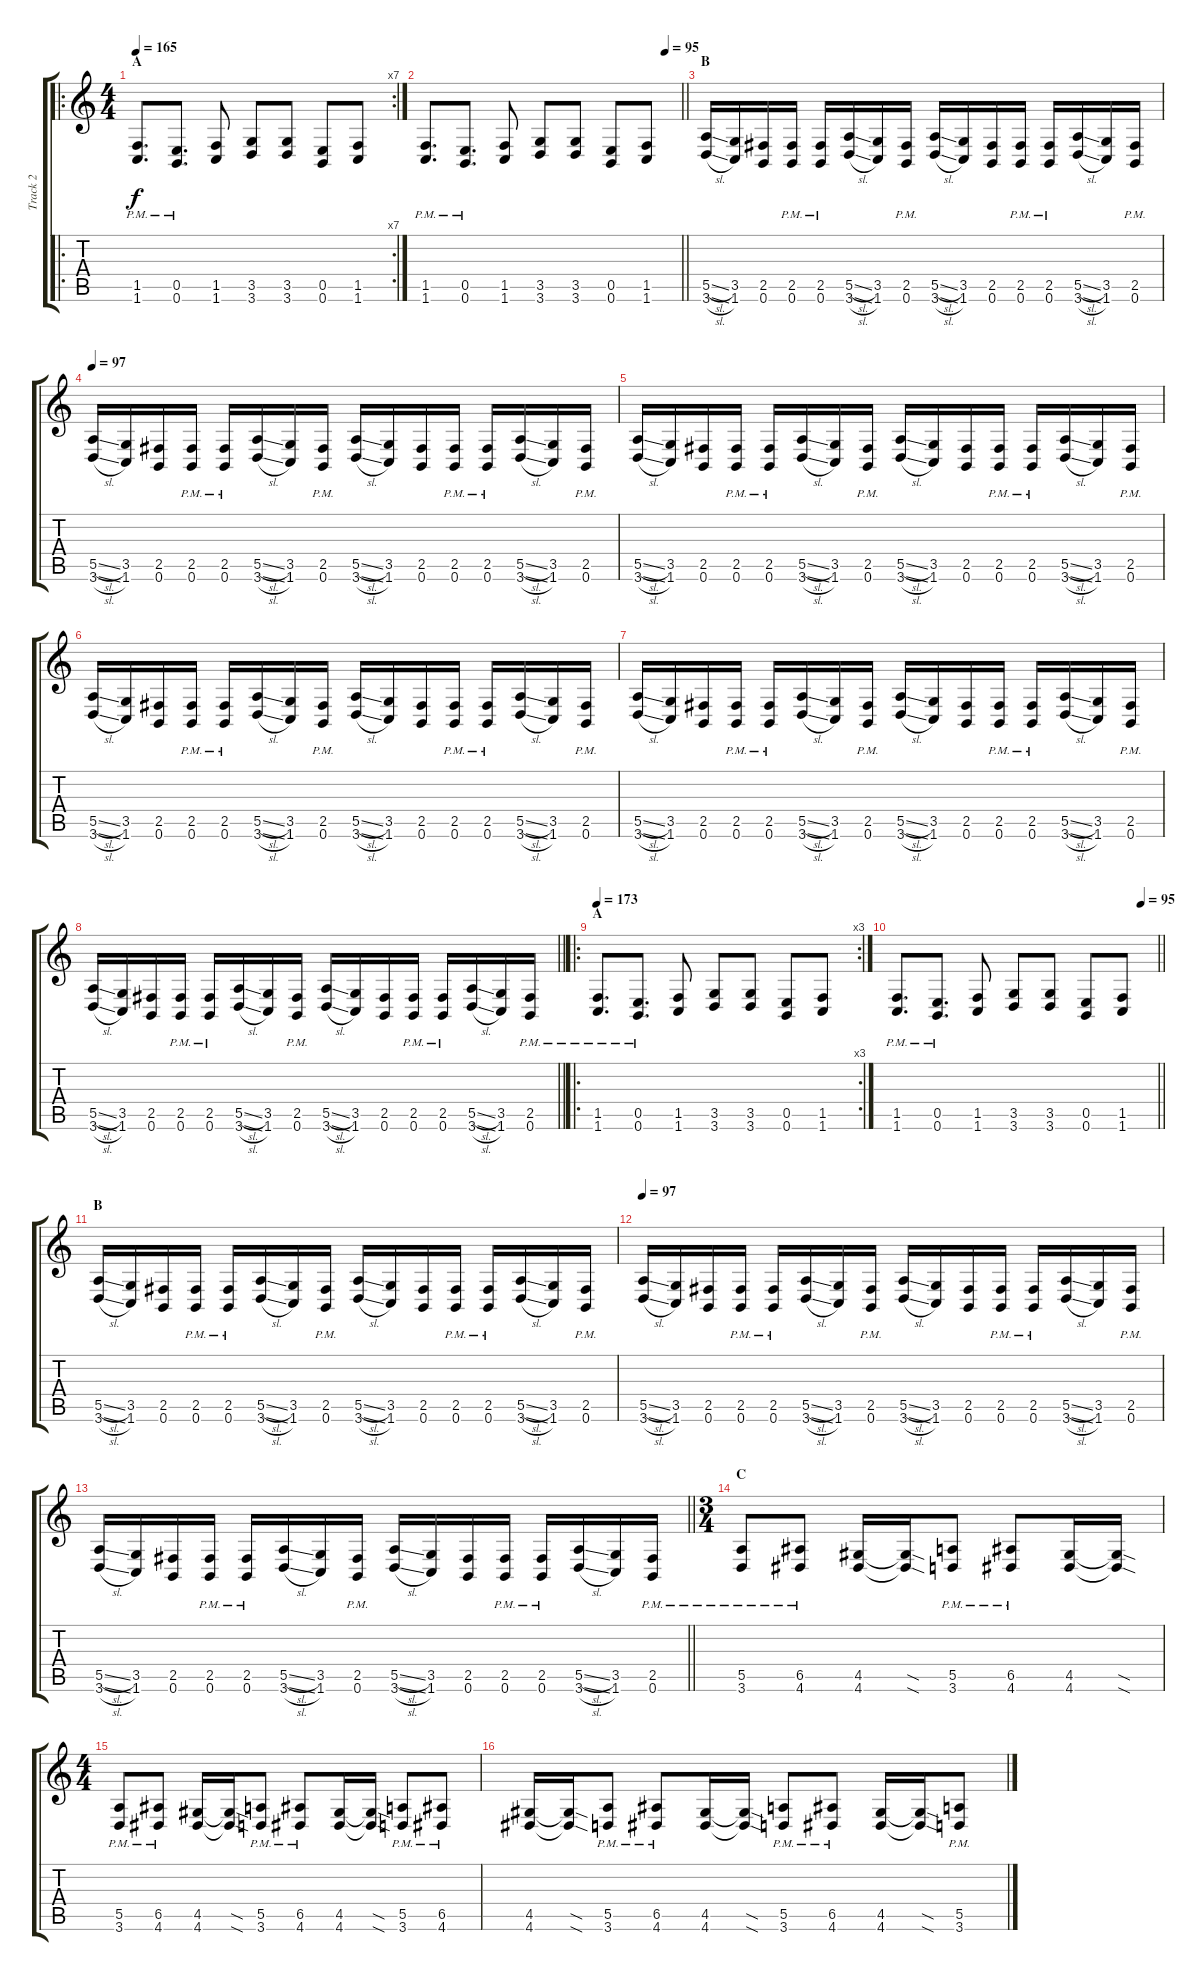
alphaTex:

\track ("Track 2" "Track 2") {instrument distortionguitar}
\staff {score tabs}
\tuning (B3 Gb3 D3 A2 E2 B1) {hide}
\ro
\rc 7
\ts (4 4)
\section ("" "A")
\tempo 165
\clef g2
\ks c
(1.5{pm} 1.6{pm}).8{d dy f instrument distortionguitar} (0.5{pm} 0.6{pm}).8{d} (1.5 1.6).8 (3.5 3.6).8 (3.5 3.6).8 (0.5 0.6).8 (1.5 1.6).8 |
\tempo (95 0.9375)
\barLineRight lightlight
(1.5{pm} 1.6{pm}).8{d} (0.5{pm} 0.6{pm}).8{d} (1.5 1.6).8 (3.5 3.6).8 (3.5 3.6).8 (0.5 0.6).8 (1.5 1.6).8 |
\section ("" "B")
(5.5{sl} 3.6{sl}).16 (3.5 1.6).16 (2.5 0.6).16 (2.5{pm} 0.6{pm}).16 (2.5{pm} 0.6{pm}).16 (5.5{sl} 3.6{sl}).16 (3.5 1.6).16 (2.5{pm} 0.6{pm}).16 (5.5{sl} 3.6{sl}).16 (3.5 1.6).16 (2.5 0.6).16 (2.5{pm} 0.6{pm}).16 (2.5{pm} 0.6{pm}).16 (5.5{sl} 3.6{sl}).16 (3.5 1.6).16 (2.5{pm} 0.6{pm}).16 |
\tempo 97
(5.5{sl} 3.6{sl}).16 (3.5 1.6).16 (2.5 0.6).16 (2.5{pm} 0.6{pm}).16 (2.5{pm} 0.6{pm}).16 (5.5{sl} 3.6{sl}).16 (3.5 1.6).16 (2.5{pm} 0.6{pm}).16 (5.5{sl} 3.6{sl}).16 (3.5 1.6).16 (2.5 0.6).16 (2.5{pm} 0.6{pm}).16 (2.5{pm} 0.6{pm}).16 (5.5{sl} 3.6{sl}).16 (3.5 1.6).16 (2.5{pm} 0.6{pm}).16 |
(5.5{sl} 3.6{sl}).16 (3.5 1.6).16 (2.5 0.6).16 (2.5{pm} 0.6{pm}).16 (2.5{pm} 0.6{pm}).16 (5.5{sl} 3.6{sl}).16 (3.5 1.6).16 (2.5{pm} 0.6{pm}).16 (5.5{sl} 3.6{sl}).16 (3.5 1.6).16 (2.5 0.6).16 (2.5{pm} 0.6{pm}).16 (2.5{pm} 0.6{pm}).16 (5.5{sl} 3.6{sl}).16 (3.5 1.6).16 (2.5{pm} 0.6{pm}).16 |
(5.5{sl} 3.6{sl}).16 (3.5 1.6).16 (2.5 0.6).16 (2.5{pm} 0.6{pm}).16 (2.5{pm} 0.6{pm}).16 (5.5{sl} 3.6{sl}).16 (3.5 1.6).16 (2.5{pm} 0.6{pm}).16 (5.5{sl} 3.6{sl}).16 (3.5 1.6).16 (2.5 0.6).16 (2.5{pm} 0.6{pm}).16 (2.5{pm} 0.6{pm}).16 (5.5{sl} 3.6{sl}).16 (3.5 1.6).16 (2.5{pm} 0.6{pm}).16 |
(5.5{sl} 3.6{sl}).16 (3.5 1.6).16 (2.5 0.6).16 (2.5{pm} 0.6{pm}).16 (2.5{pm} 0.6{pm}).16 (5.5{sl} 3.6{sl}).16 (3.5 1.6).16 (2.5{pm} 0.6{pm}).16 (5.5{sl} 3.6{sl}).16 (3.5 1.6).16 (2.5 0.6).16 (2.5{pm} 0.6{pm}).16 (2.5{pm} 0.6{pm}).16 (5.5{sl} 3.6{sl}).16 (3.5 1.6).16 (2.5{pm} 0.6{pm}).16 |
\barLineRight lightlight
(5.5{sl} 3.6{sl}).16 (3.5 1.6).16 (2.5 0.6).16 (2.5{pm} 0.6{pm}).16 (2.5{pm} 0.6{pm}).16 (5.5{sl} 3.6{sl}).16 (3.5 1.6).16 (2.5{pm} 0.6{pm}).16 (5.5{sl} 3.6{sl}).16 (3.5 1.6).16 (2.5 0.6).16 (2.5{pm} 0.6{pm}).16 (2.5{pm} 0.6{pm}).16 (5.5{sl} 3.6{sl}).16 (3.5 1.6).16 (2.5{pm} 0.6{pm}).16 |
\ro
\rc 3
\section ("" "A")
\tempo 173
(1.5{pm} 1.6{pm}).8{d} (0.5{pm} 0.6{pm}).8{d} (1.5 1.6).8 (3.5 3.6).8 (3.5 3.6).8 (0.5 0.6).8 (1.5 1.6).8 |
\tempo (95 0.9375)
\barLineRight lightlight
(1.5{pm} 1.6{pm}).8{d} (0.5{pm} 0.6{pm}).8{d} (1.5 1.6).8 (3.5 3.6).8 (3.5 3.6).8 (0.5 0.6).8 (1.5 1.6).8 |
\section ("" "B")
(5.5{sl} 3.6{sl}).16 (3.5 1.6).16 (2.5 0.6).16 (2.5{pm} 0.6{pm}).16 (2.5{pm} 0.6{pm}).16 (5.5{sl} 3.6{sl}).16 (3.5 1.6).16 (2.5{pm} 0.6{pm}).16 (5.5{sl} 3.6{sl}).16 (3.5 1.6).16 (2.5 0.6).16 (2.5{pm} 0.6{pm}).16 (2.5{pm} 0.6{pm}).16 (5.5{sl} 3.6{sl}).16 (3.5 1.6).16 (2.5{pm} 0.6{pm}).16 |
\tempo 97
(5.5{sl} 3.6{sl}).16 (3.5 1.6).16 (2.5 0.6).16 (2.5{pm} 0.6{pm}).16 (2.5{pm} 0.6{pm}).16 (5.5{sl} 3.6{sl}).16 (3.5 1.6).16 (2.5{pm} 0.6{pm}).16 (5.5{sl} 3.6{sl}).16 (3.5 1.6).16 (2.5 0.6).16 (2.5{pm} 0.6{pm}).16 (2.5{pm} 0.6{pm}).16 (5.5{sl} 3.6{sl}).16 (3.5 1.6).16 (2.5{pm} 0.6{pm}).16 |
\barLineRight lightlight
(5.5{sl} 3.6{sl}).16 (3.5 1.6).16 (2.5 0.6).16 (2.5{pm} 0.6{pm}).16 (2.5{pm} 0.6{pm}).16 (5.5{sl} 3.6{sl}).16 (3.5 1.6).16 (2.5{pm} 0.6{pm}).16 (5.5{sl} 3.6{sl}).16 (3.5 1.6).16 (2.5 0.6).16 (2.5{pm} 0.6{pm}).16 (2.5{pm} 0.6{pm}).16 (5.5{sl} 3.6{sl}).16 (3.5 1.6).16 (2.5{pm} 0.6{pm}).16 |
\ts (3 4)
\section ("" "C")
(5.5{pm} 3.6{pm}).8 (6.5{pm} 4.6{pm}).8 (4.5 4.6).16 (4.5{sod t} 4.6{sod t}).16 (5.5{pm} 3.6{pm}).8 (6.5{pm} 4.6{pm}).8 (4.5 4.6).16 (4.5{sod t} 4.6{sod t}).16 |
\ts (4 4)
(5.5{pm} 3.6{pm}).8 (6.5{pm} 4.6{pm}).8 (4.5 4.6).16 (4.5{sod t} 4.6{sod t}).16 (5.5{pm} 3.6{pm}).8 (6.5{pm} 4.6{pm}).8 (4.5 4.6).16 (4.5{sod t} 4.6{sod t}).16 (5.5{pm} 3.6{pm}).8 (6.5{pm} 4.6{pm}).8 |
(4.5 4.6).16 (4.5{sod t} 4.6{sod t}).16 (5.5{pm} 3.6{pm}).8 (6.5{pm} 4.6{pm}).8 (4.5 4.6).16 (4.5{sod t} 4.6{sod t}).16 (5.5{pm} 3.6{pm}).8 (6.5{pm} 4.6{pm}).8 (4.5 4.6).16 (4.5{sod t} 4.6{sod t}).16 (5.5{pm} 3.6{pm}).8
